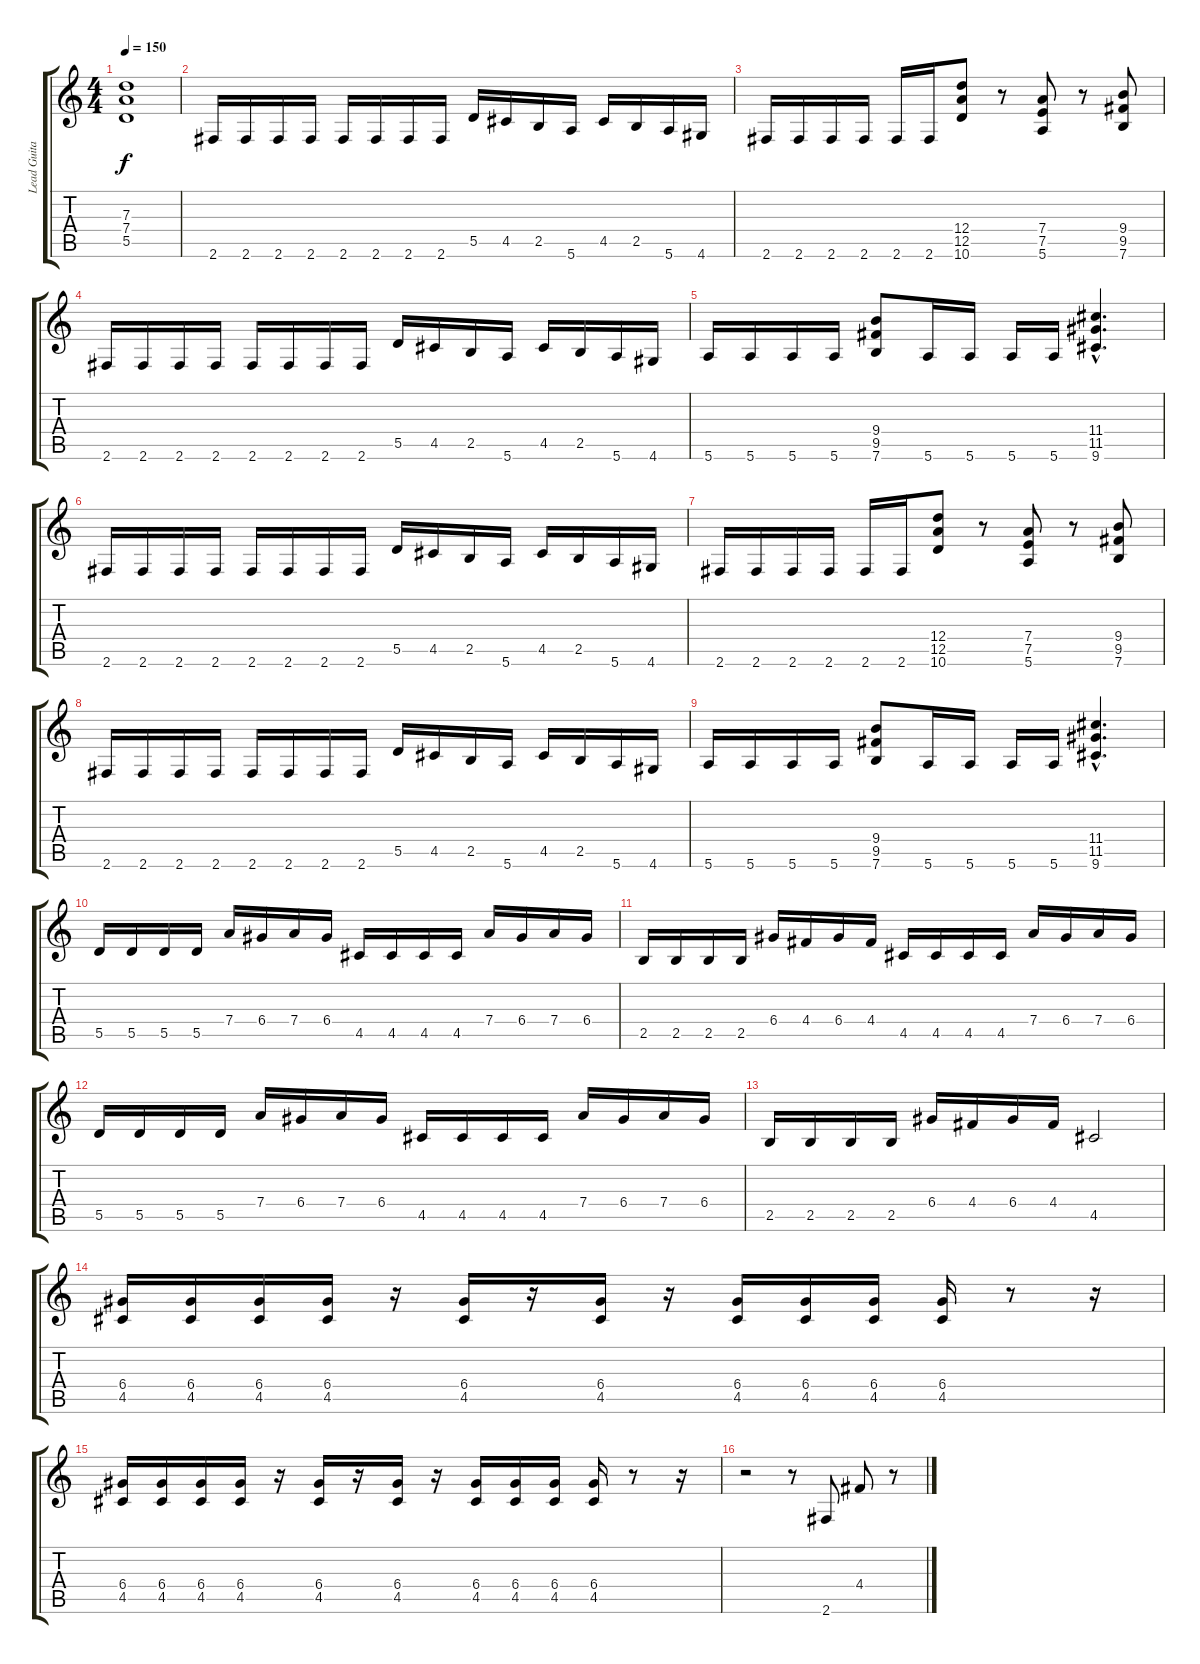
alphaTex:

\track ("Lead Guitar (P.Rondat)" "Lead Guita") {instrument overdrivenguitar}
\staff {score tabs}
\tuning (E4 B3 G3 D3 A2 E2) {hide}
\ts (4 4)
\tempo 150
\clef g2
\ks c
(7.3{t} 7.4{t} 5.5{t}).1{dy f} |
2.6.16 2.6.16 2.6.16 2.6.16 2.6.16 2.6.16 2.6.16 2.6.16 5.5.16 4.5.16 2.5.16 5.6.16 4.5.16 2.5.16 5.6.16 4.6.16 |
2.6.16 2.6.16 2.6.16 2.6.16 2.6.16 2.6.16 (12.4 12.5 10.6).8 r.8 (7.4 7.5 5.6).8 r.8 (9.4 9.5 7.6).8 |
2.6.16 2.6.16 2.6.16 2.6.16 2.6.16 2.6.16 2.6.16 2.6.16 5.5.16 4.5.16 2.5.16 5.6.16 4.5.16 2.5.16 5.6.16 4.6.16 |
5.6.16 5.6.16 5.6.16 5.6.16 (9.4 9.5 7.6).8 5.6.16 5.6.16 5.6.16 5.6.16 (11.4{hac} 11.5{hac} 9.6{hac}).4{d} |
2.6.16 2.6.16 2.6.16 2.6.16 2.6.16 2.6.16 2.6.16 2.6.16 5.5.16 4.5.16 2.5.16 5.6.16 4.5.16 2.5.16 5.6.16 4.6.16 |
2.6.16 2.6.16 2.6.16 2.6.16 2.6.16 2.6.16 (12.4 12.5 10.6).8 r.8 (7.4 7.5 5.6).8 r.8 (9.4 9.5 7.6).8 |
2.6.16 2.6.16 2.6.16 2.6.16 2.6.16 2.6.16 2.6.16 2.6.16 5.5.16 4.5.16 2.5.16 5.6.16 4.5.16 2.5.16 5.6.16 4.6.16 |
5.6.16 5.6.16 5.6.16 5.6.16 (9.4 9.5 7.6).8 5.6.16 5.6.16 5.6.16 5.6.16 (11.4{hac} 11.5{hac} 9.6{hac}).4{d} |
5.5.16 5.5.16 5.5.16 5.5.16 7.4.16 6.4.16 7.4.16 6.4.16 4.5.16 4.5.16 4.5.16 4.5.16 7.4.16 6.4.16 7.4.16 6.4.16 |
2.5.16 2.5.16 2.5.16 2.5.16 6.4.16 4.4.16 6.4.16 4.4.16 4.5.16 4.5.16 4.5.16 4.5.16 7.4.16 6.4.16 7.4.16 6.4.16 |
5.5.16 5.5.16 5.5.16 5.5.16 7.4.16 6.4.16 7.4.16 6.4.16 4.5.16 4.5.16 4.5.16 4.5.16 7.4.16 6.4.16 7.4.16 6.4.16 |
2.5.16 2.5.16 2.5.16 2.5.16 6.4.16 4.4.16 6.4.16 4.4.16 4.5.2 |
(6.4 4.5).16 (6.4 4.5).16 (6.4 4.5).16 (6.4 4.5).16 r.16 (6.4 4.5).16 r.16 (6.4 4.5).16 r.16 (6.4 4.5).16 (6.4 4.5).16 (6.4 4.5).16 (6.4 4.5).16 r.8 r.16 |
(6.4 4.5).16 (6.4 4.5).16 (6.4 4.5).16 (6.4 4.5).16 r.16 (6.4 4.5).16 r.16 (6.4 4.5).16 r.16 (6.4 4.5).16 (6.4 4.5).16 (6.4 4.5).16 (6.4 4.5).16 r.8 r.16 |
r.2 r.8 2.6.8 4.4.8 r.8
